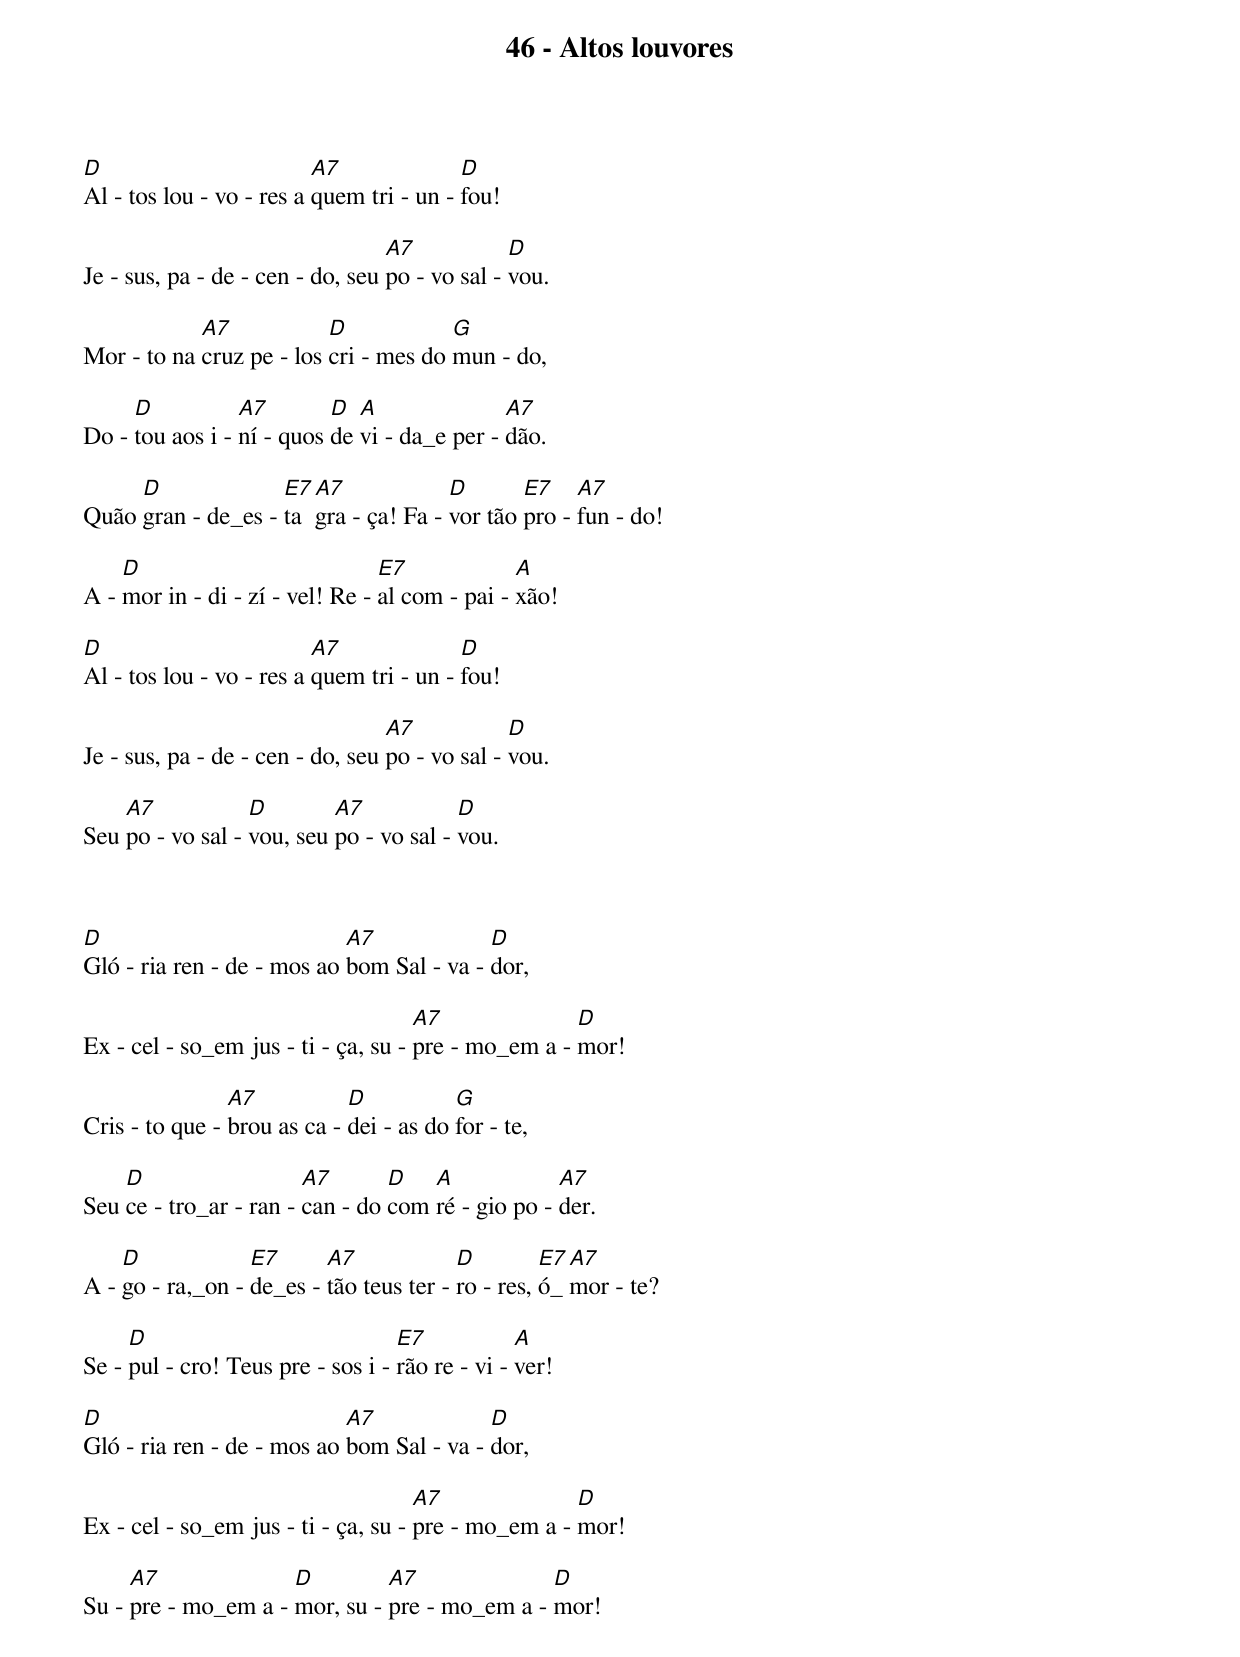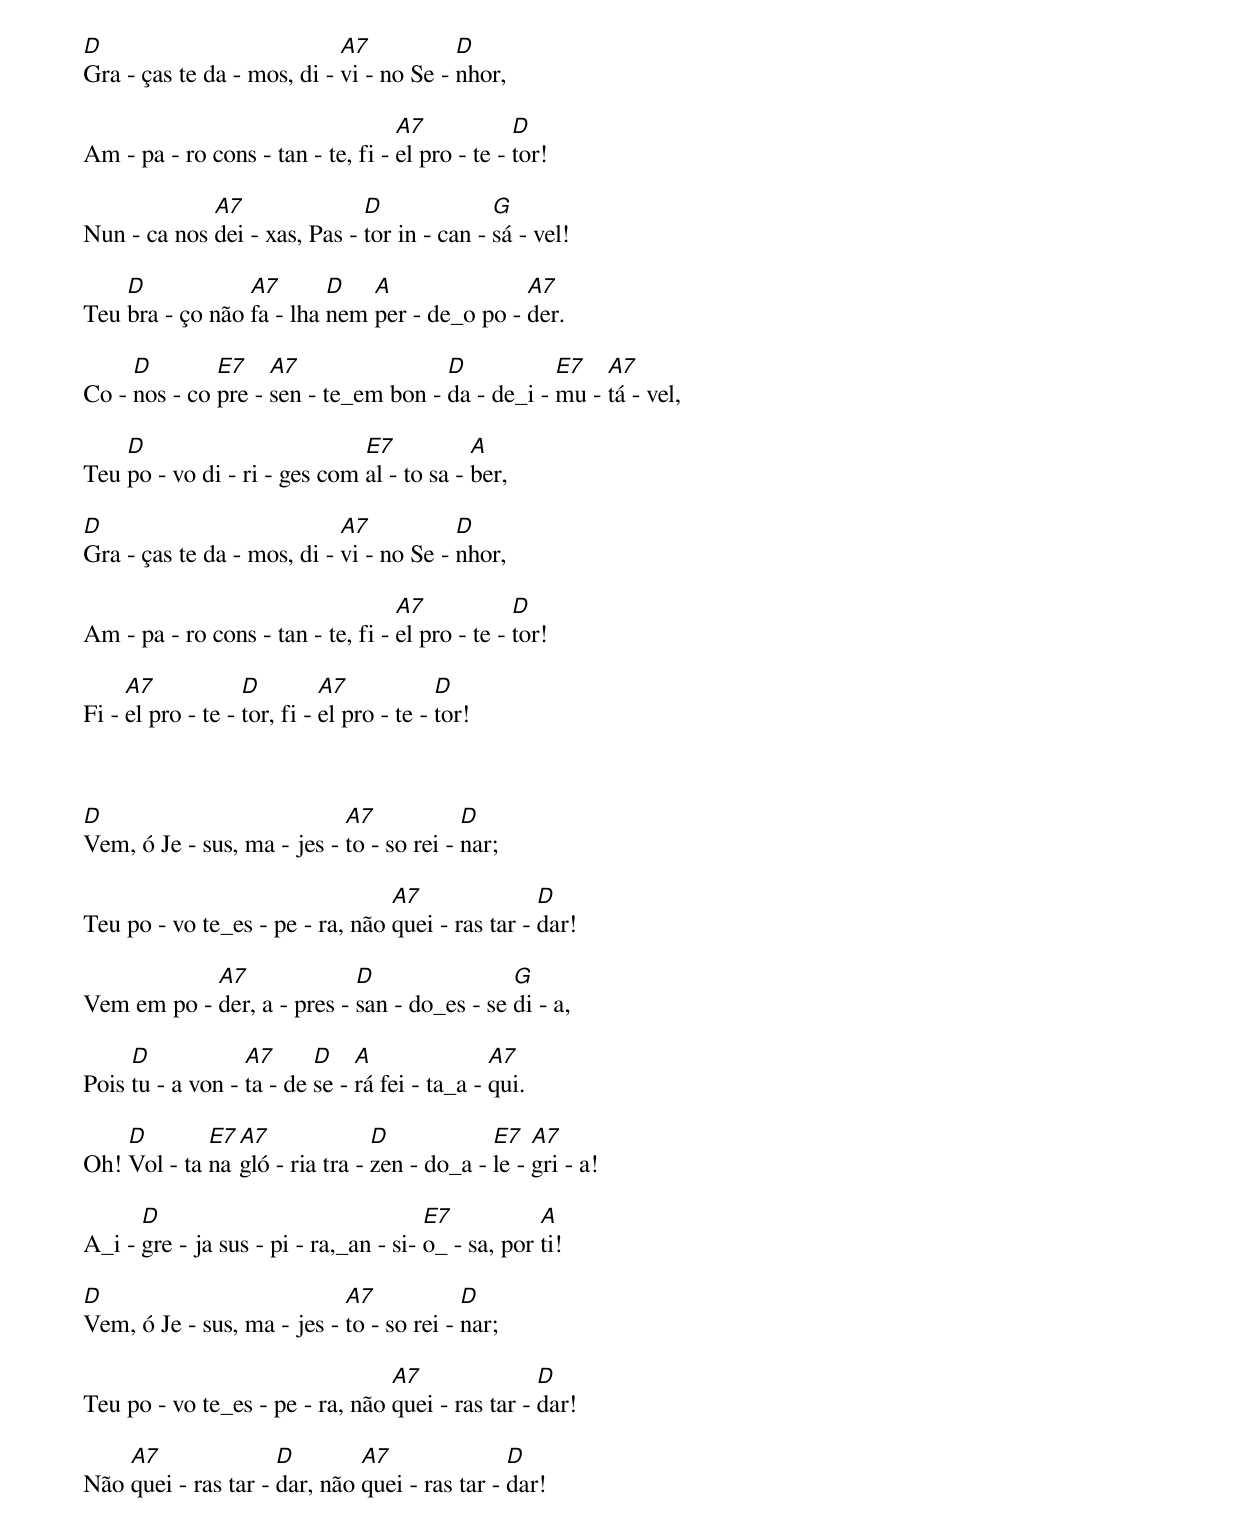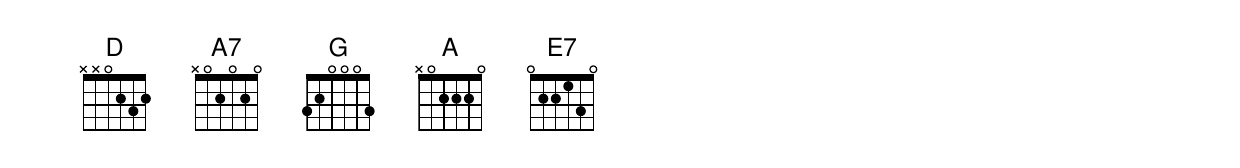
46 - Altos louvores

D                         A7              D
Al - tos lou - vo - res a quem tri - un - fou!

                                  A7            D
Je - sus, pa - de - cen - do, seu po - vo sal - vou.

            A7            D            G
Mor - to na cruz pe - los cri - mes do mun - do,

     D           A7        D  A               A7
Do - tou aos i - ní - quos de vi - da_e per - dão.

     D              E7 A7             D       E7    A7
Quão gran - de_es - ta gra - ça! Fa - vor tão pro - fun - do!

    D                            E7             A
A - mor in - di - zí - vel! Re - al com - pai - xão!

D                         A7              D
Al - tos lou - vo - res a quem tri - un - fou!

                                  A7            D
Je - sus, pa - de - cen - do, seu po - vo sal - vou.

    A7            D        A7            D
Seu po - vo sal - vou, seu po - vo sal - vou.



D                           A7             D
Gló - ria ren - de - mos ao bom Sal - va - dor,

                                     A7              D
Ex - cel - so_em jus - ti - ça, su - pre - mo_em a - mor!

                A7           D           G
Cris - to que - brou as ca - dei - as do for - te,

    D                   A7       D   A             A7
Seu ce - tro_ar - ran - can - do com ré - gio po - der.

    D             E7      A7             D         E7 A7
A - go - ra,_on - de_es - tão teus ter - ro - res, ó_ mor - te?

     D                             E7            A
Se - pul - cro! Teus pre - sos i - rão re - vi - ver!

D                           A7             D
Gló - ria ren - de - mos ao bom Sal - va - dor,

                                     A7              D
Ex - cel - so_em jus - ti - ça, su - pre - mo_em a - mor!

     A7              D         A7              D
Su - pre - mo_em a - mor, su - pre - mo_em a - mor!



D                           A7           D
Gra - ças te da - mos, di - vi - no Se - nhor,

                                   A7            D
Am - pa - ro cons - tan - te, fi - el pro - te - tor!

             A7               D              G
Nun - ca nos dei - xas, Pas - tor in - can - sá - vel!

    D            A7       D   A               A7
Teu bra - ço não fa - lha nem per - de_o po - der.

     D        E7    A7                D           E7   A7
Co - nos - co pre - sen - te_em bon - da - de_i - mu - tá - vel,

    D                         E7           A
Teu po - vo di - ri - ges com al - to sa - ber,

D                           A7           D
Gra - ças te da - mos, di - vi - no Se - nhor,

                                   A7            D
Am - pa - ro cons - tan - te, fi - el pro - te - tor!

     A7            D         A7            D
Fi - el pro - te - tor, fi - el pro - te - tor!



D                           A7            D
Vem, ó Je - sus, ma - jes - to - so rei - nar;

                                 A7               D
Teu po - vo te_es - pe - ra, não quei - ras tar - dar!

            A7              D                G
Vem em po - der, a - pres - san - do_es - se di - a,

     D            A7      D    A               A7
Pois tu - a von - ta - de se - rá fei - ta_a - qui.

    D        E7 A7              D            E7   A7
Oh! Vol - ta na gló - ria tra - zen - do_a - le - gri - a!

      D                                E7           A
A_i - gre - ja sus - pi - ra,_an - si- o_ - sa, por ti!

D                           A7            D
Vem, ó Je - sus, ma - jes - to - so rei - nar;

                                 A7               D
Teu po - vo te_es - pe - ra, não quei - ras tar - dar!

    A7               D        A7               D
Não quei - ras tar - dar, não quei - ras tar - dar!
